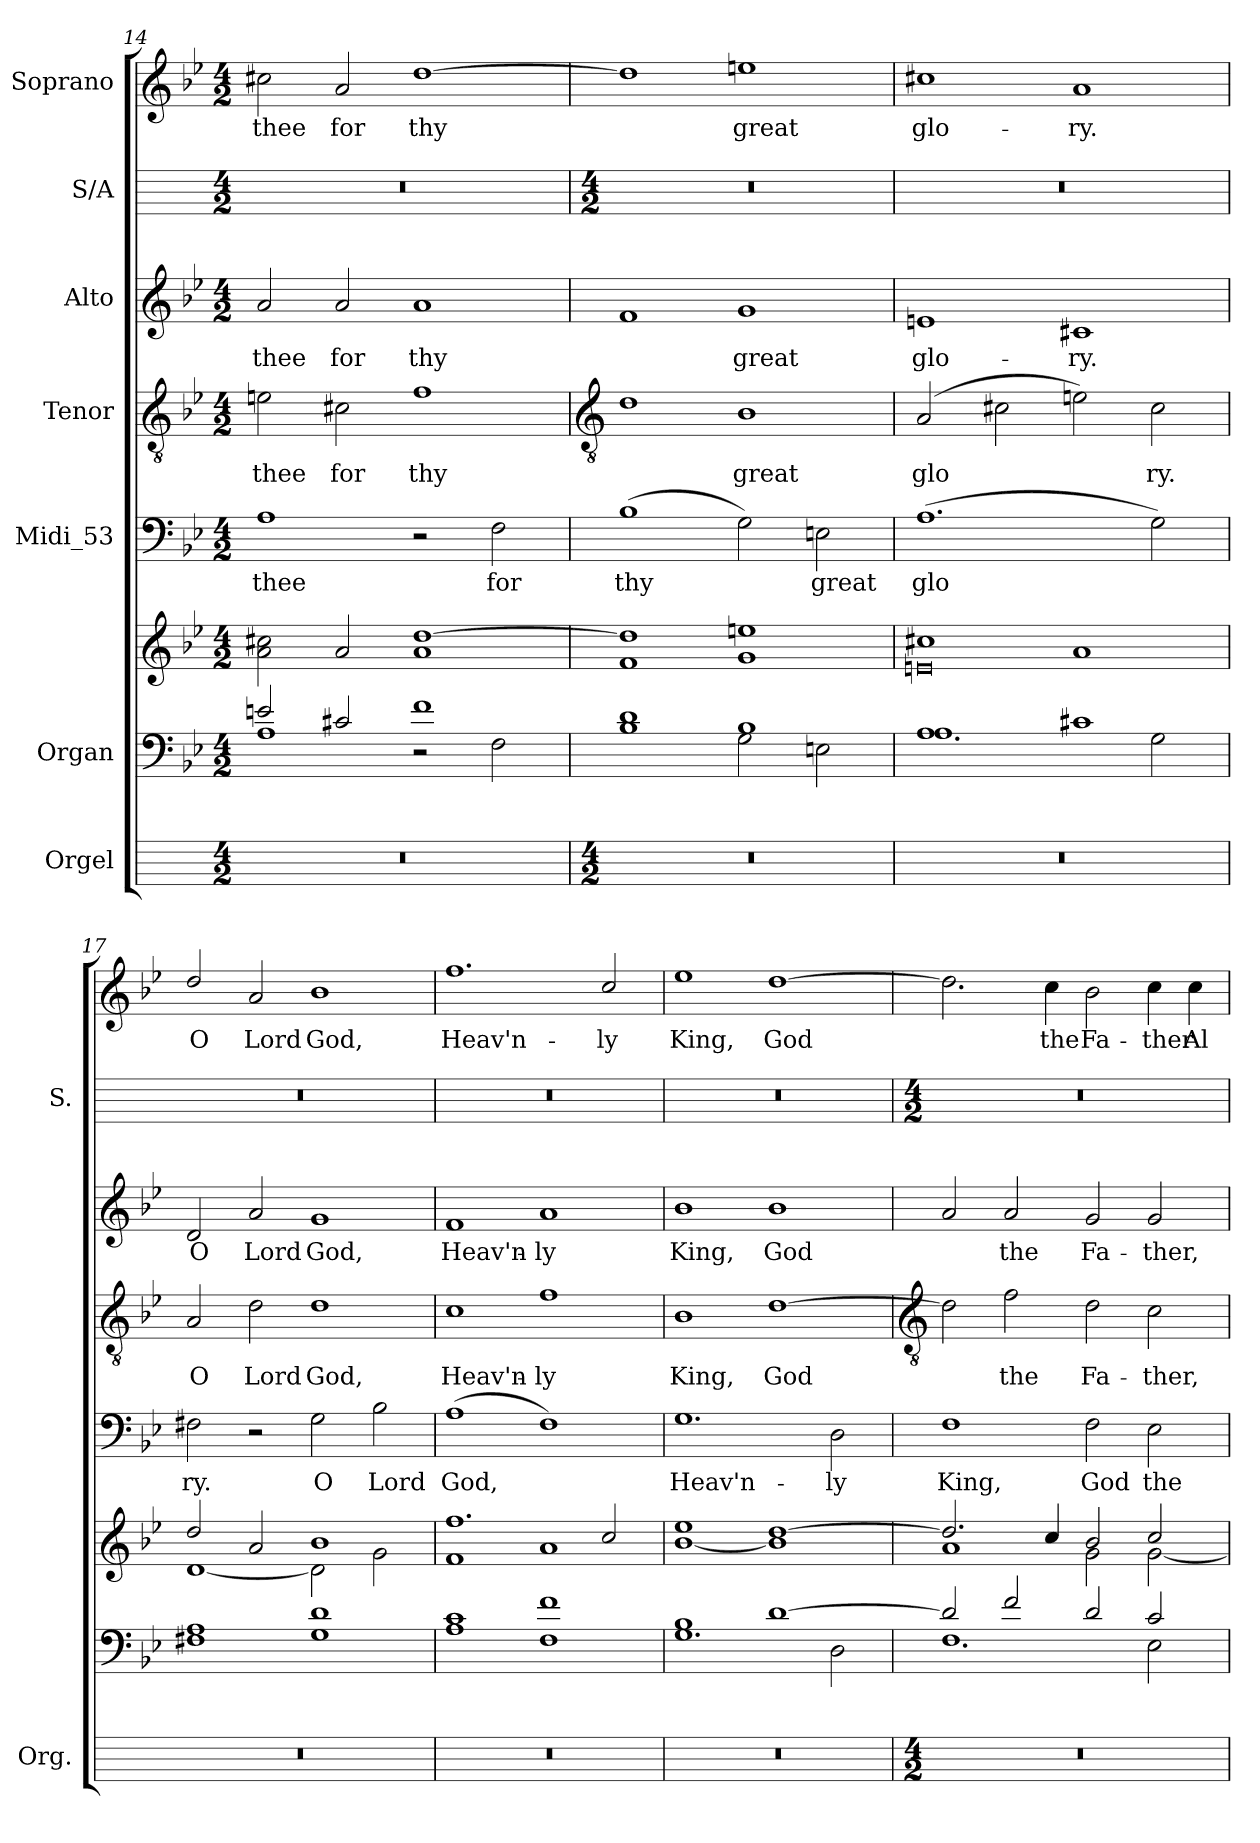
**kern	**kern	**kern	**kern	**text	**kern	**text	**kern	**text	**kern	**kern	**text
*part7	*part6	*part6	*part5	*part5	*part4	*part4	*part3	*part3	*part2	*part1	*part1
*staff8	*staff7	*staff6	*staff5	*staff5	*staff4	*staff4	*staff3	*staff3	*staff2	*staff1	*staff1
*I"Orgel	*I"Organ	*	*I"Midi_53	*	*I"Tenor	*	*I"Alto	*	*I"S/A	*I"Soprano	*
*I'Org.	*	*	*	*	*	*	*	*	*I'S.	*	*
*	*clefF4	*clefG2	*clefF4	*	*clefGv2	*	*clefG2	*	*	*clefG2	*
*	*k[b-e-]	*k[b-e-]	*k[b-e-]	*	*k[b-e-]	*	*k[b-e-]	*	*	*k[b-e-]	*
*	*B-:	*B-:	*B-:	*	*B-:	*	*B-:	*	*	*B-:	*
*M4/2	*M4/2	*M4/2	*M4/2	*	*M4/2	*	*M4/2	*	*M4/2	*M4/2	*
=14	=14	=14	=14	=14	=14	=14	=14	=14	=14	=14	=14
*	*^	*^	*	*	*	*	*	*	*	*	*
*	*	*^	*	*	*	*	*	*	*	*	*	*	*
!	!	!	!	!	!	!	!LO:LY:b	!	!LO:LY:b	!	!LO:LY:b	!	!	!LO:LY:b
0r	2en/	0ryy	1A\	2a\ 2cc#X\	1ryy	1A	thee	2en	thee	2a	thee	0r	2cc#X	thee
!	!	!	!	!	!	!	!	!	!LO:LY:b	!	!LO:LY:b	!	!	!LO:LY:b
.	2c#X/	.	.	2a/	.	.	.	2c#X	for	2a	for	.	2a	for
!	!	!	!	!	!	!	!	!	!LO:LY:b	!	!LO:LY:b	!	!	!LO:LY:b
.	1f/	.	2r	[1dd/	1a\	2r	.	1f	thy	1a	thy	.	[1dd	thy
!	!	!	!	!	!	!	!LO:LY:b	!	!	!	!	!	!	!
.	.	.	2F\	.	.	2F	for	.	.	.	.	.	.	.
!!LO:LB:g=z
=15	=15	=15	=15	=15	=15	=15	=15	=15	=15	=15	=15	=15	=15	=15
*	*	*	*	*	*	*	*	*clefGv2	*	*	*	*	*	*
*M4/2	*	*	*	*	*	*	*	*	*	*	*	*M4/2	*	*
!	!	!	!	!	!	!	!LO:LY:b	!	!	!	!	!	!	!
*	*	*	*	*	*	*	*	*	*	*	*	*	*^	*
0r	1d/	0ryy	1B-\	1dd/]	1f\	(>1B-	thy	1d	.	1f	.	0r	1dd]	0ryy	.
!	!	!	!	!	!	!	!	!	!LO:LY:b	!	!LO:LY:b	!	!	!	!LO:LY:b
.	1B-/	.	2G\	1een/	1g\	2G)	.	1B-	great	1g	great	.	1een	.	great
!	!	!	!	!	!	!	!LO:LY:b	!	!	!	!	!	!	!	!
.	.	.	2En\	.	.	2En	great	.	.	.	.	.	.	.	.
=16	=16	=16	=16	=16	=16	=16	=16	=16	=16	=16	=16	=16	=16	=16	=16
!	!	!	!	!	!	!	!LO:LY:b	!	!LO:LY:b	!	!LO:LY:b	!	!	!	!LO:LY:b
0r	1A/	0ryy	1.A\	1cc#X/	0en\	(>1.A	glo	(>2A	glo	1en	glo-	0r	1cc#X	0ryy	glo-
.	.	.	.	.	.	.	.	2c#X	.	.	.	.	.	.	.
!	!	!	!	!	!	!	!	!	!	!	!LO:LY:b	!	!	!	!LO:LY:b
.	1c#X/	.	.	1a/	.	.	.	2en)	.	1c#X	-ry.	.	1a	.	-ry.
!	!	!	!	!	!	!	!	!	!LO:LY:b	!	!	!	!	!	!
.	.	.	2G\	.	.	2G)	.	2c#	ry.	.	.	.	.	.	.
=17	=17	=17	=17	=17	=17	=17	=17	=17	=17	=17	=17	=17	=17	=17	=17
!	!	!	!	!	!	!	!LO:LY:b	!	!LO:LY:b	!	!LO:LY:b	!	!	!	!LO:LY:b
0r	1A/	0ryy	1F#X\	2dd/	[1d\	2F#X	ry.	2A	O	2d	O	0r	2dd	0ryy	O
!	!	!	!	!	!	!	!	!	!LO:LY:b	!	!LO:LY:b	!	!	!	!LO:LY:b
.	.	.	.	2a/	.	2r	.	2d	Lord	2a	Lord	.	2a	.	Lord
!	!	!	!	!	!	!	!LO:LY:b	!	!LO:LY:b	!	!LO:LY:b	!	!	!	!LO:LY:b
.	1d/	.	1G\	1b-/	2d\]	2G	O	1d	God,	1g	God,	.	1b-	.	God,
!	!	!	!	!	!	!	!LO:LY:b	!	!	!	!	!	!	!	!
.	.	.	.	.	2g\	2B-	Lord	.	.	.	.	.	.	.	.
=18	=18	=18	=18	=18	=18	=18	=18	=18	=18	=18	=18	=18	=18	=18	=18
!	!	!	!	!	!	!	!LO:LY:b	!	!LO:LY:b	!	!LO:LY:b	!	!	!	!LO:LY:b
0r	1c/	0ryy	1A\	1.ff/	1f\	(>1A	God,	1c	Heav'n-	1f	Heav'n-	0r	1.ff	0ryy	Heav'n-
!	!	!	!	!	!	!	!	!	!LO:LY:b	!	!LO:LY:b	!	!	!	!
.	1f/	.	1F\	.	1a\	1F)	.	1f	-ly	1a	-ly	.	.	.	.
!	!	!	!	!	!	!	!	!	!	!	!	!	!	!	!LO:LY:b
.	.	.	.	2cc/	.	.	.	.	.	.	.	.	2cc	.	-ly
=19	=19	=19	=19	=19	=19	=19	=19	=19	=19	=19	=19	=19	=19	=19	=19
!	!	!	!	!	!	!	!LO:LY:b	!	!LO:LY:b	!	!LO:LY:b	!	!	!	!LO:LY:b
0r	1B-/	0ryy	1.G\	1ee-/	[1b-\	1.G	Heav'n-	1B-	King,	1b-	King,	0r	1ee-	0ryy	King,
!	!	!	!	!	!	!	!	!	!LO:LY:b	!	!LO:LY:b	!	!	!	!LO:LY:b
.	[1d/	.	.	[1dd/	1b-\]	.	.	[1d	God	1b-	God	.	[1dd	.	God
!	!	!	!	!	!	!	!LO:LY:b	!	!	!	!	!	!	!	!
.	.	.	2D\	.	.	2D	-ly	.	.	.	.	.	.	.	.
!!LO:LB:g=z	!!
=20	=20	=20	=20	=20	=20	=20	=20	=20	=20	=20	=20	=20	=20	=20	=20
*	*	*	*	*	*	*	*	*clefGv2	*	*	*	*	*	*	*
*M4/2	*	*	*	*	*	*	*	*	*	*	*	*M4/2	*	*	*
!	!	!	!	!	!	!	!LO:LY:b	!	!	!	!	!	!	!	!
0r	2d/]	0ryy	1.F\	2.dd/]	1a\	1F	King,	2d]	.	2a	.	0r	2.dd\]	0ryy	.
!	!	!	!	!	!	!	!	!	!LO:LY:b	!	!LO:LY:b	!	!	!	!
.	2f/	.	.	.	.	.	.	2f	the	2a	the	.	.	.	.
!	!	!	!	!	!	!	!	!	!	!	!	!	!	!	!LO:LY:b
.	.	.	.	4cc/	.	.	.	.	.	.	.	.	4cc\	.	the
!	!	!	!	!	!	!	!LO:LY:b	!	!LO:LY:b	!	!LO:LY:b	!	!	!	!LO:LY:b
.	2d/	.	.	2b-/	2g\	2F	God	2d	Fa-	2g	Fa-	.	2b-\	.	Fa-
!	!	!	!	!	!	!	!LO:LY:b	!	!LO:LY:b	!	!LO:LY:b	!	!	!	!LO:LY:b
.	2c/	.	2E-\	2cc/	[2g\	2E-	the	2c	-ther,	2g	-ther,	.	4cc\	.	-ther
!	!	!	!	!	!	!	!	!	!	!	!	!	!	!	!LO:LY:b
.	.	.	.	.	.	.	.	.	.	.	.	.	4cc\	.	Al-
*	*v	*v	*v	*	*	*	*	*	*	*	*	*	*v	*v	*
*	*	*v	*v	*	*	*	*	*	*	*	*	*
=	=	=	=	=	=	=	=	=	=	=	=
*-	*-	*-	*-	*-	*-	*-	*-	*-	*-	*-	*-
